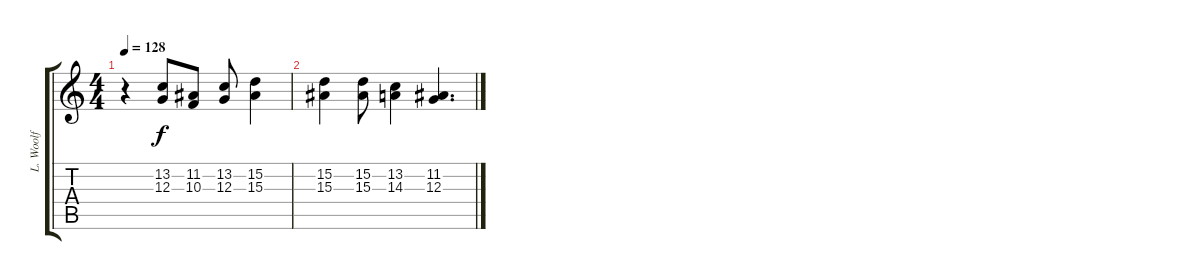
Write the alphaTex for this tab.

\track ("L. Woolf" "L. Woolf") {instrument lead1square}
\staff {score tabs}
\tuning (E4 B3 G3 D3 A2 E2) {hide}
\ts (4 4)
\tempo 128
\clef g2
\ks c
r.4{dy f} (13.2 12.3).8 (11.2 10.3).8 (13.2 12.3).8 (15.2 15.3).4 |
(15.2 15.3).4 (15.2 15.3).8 (13.2 14.3).4 (11.2 12.3).4{d}
